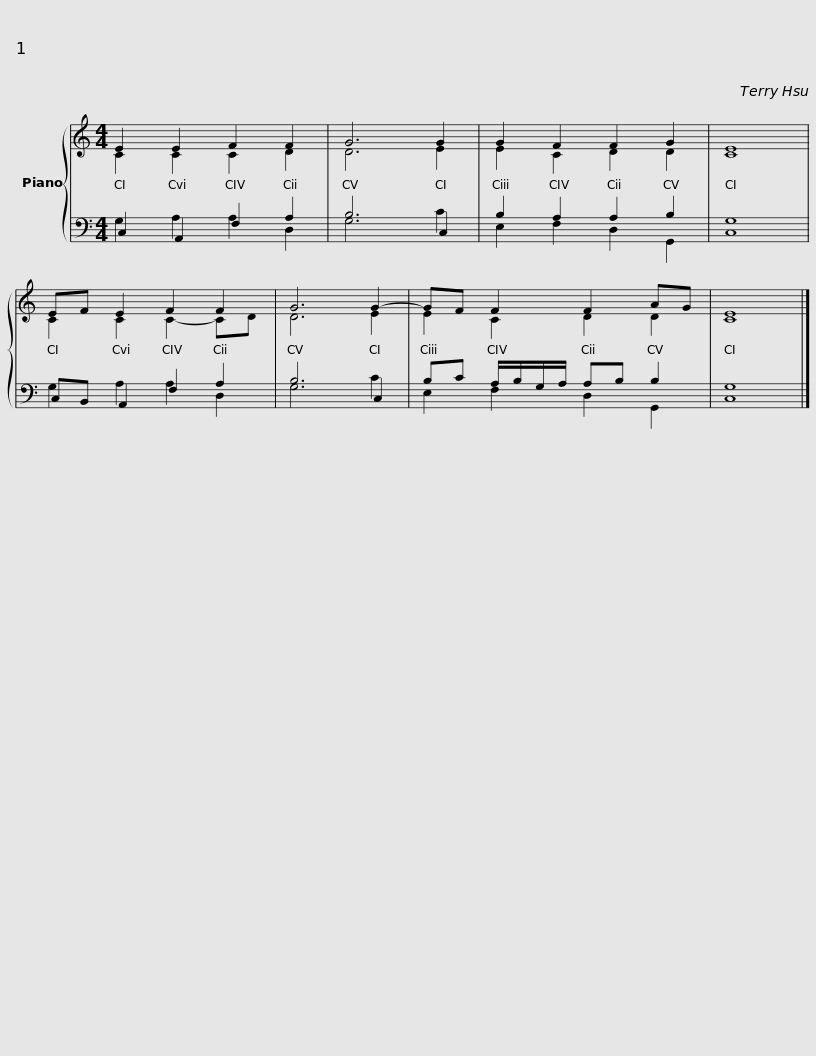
X:1
%%score { ( 1 2 ) | ( 3 4 ) }
L:1/8
M:4/4
I:linebreak $
K:C
V:1 treble
V:2 treble
V:3 bass
V:4 bass
V:1
 E2 E2 F2 F2 | G6 G2 | G2 F2 F2 G2 | [CE]8 | EF E2 F2 F2 | %5
 G6 G2- | GF F2 F2 AG | [CE]8 |] %8
V:2
 C2 C2 C2 D2 | D6 E2 | E2 C2 D2 D2 | x8 | C2 C2 C2- CD | %5
 D6 E2 | E2 C2 D2 D2 | x8 |] %8
V:3
 C,2 A,,2 F,2 A,2 | B,6 C,2 | B,2 A,2 A,2 B,2 | [C,G,]8 | C,B,, A,,2 F,2 A,2 | %5
 B,6 C,2 | B,C A,/B,/G,/A,/ A,B, B,2 | [C,G,]8 |] %8
V:4
 G,2 A,2 A,2 D,2 | G,6 C2 | E,2 F,2 D,2 G,,2 | x8 | G,2 A,2 A,2 D,2 | %5
 G,6 C2 | E,2 F,2 D,2 G,,2 | x8 |] %8
